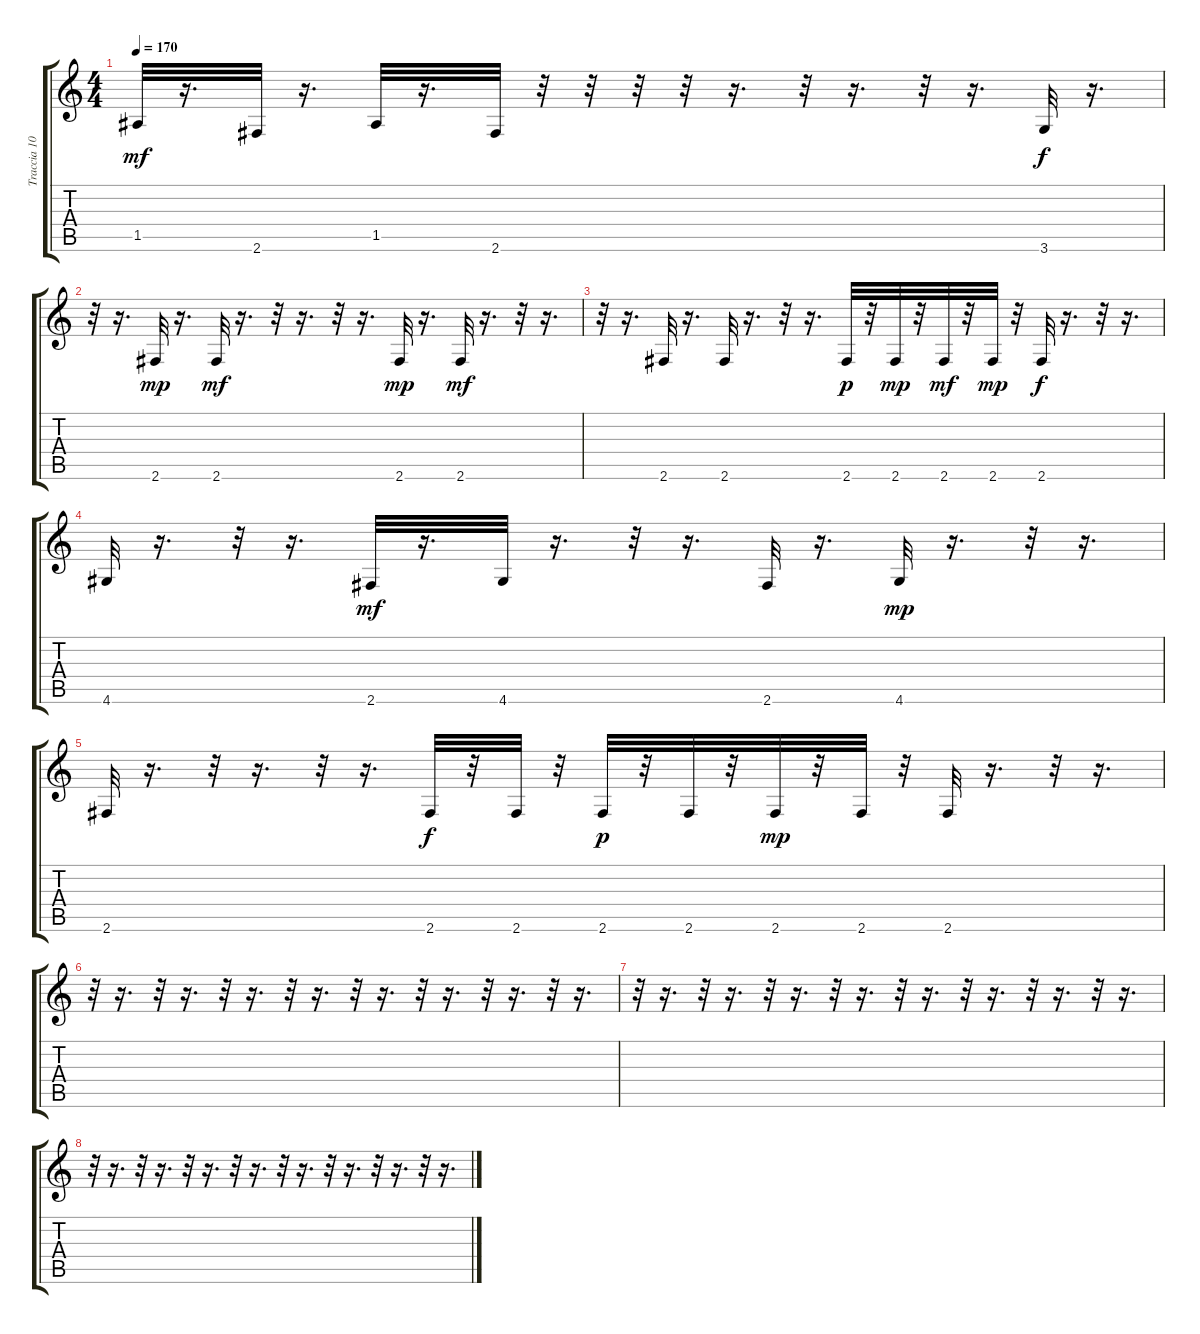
\track ("Traccia 10" "Traccia 10") {instrument acousticguitarsteel}
\staff {score tabs}
\tuning (E4 B3 G3 D3 A2 E2) {hide}
\ts (4 4)
\tempo 170
\clef g2
\ks c
1.5.32{dy mf} r.16{d} 2.6.32 r.16{d} 1.5.32 r.16{d} 2.6.32 r.32 r.32 r.32 r.32 r.16{d} r.32 r.16{d} r.32 r.16{d} 3.6.32{dy f} r.16{d} |
r.32 r.16{d} 2.6.32{dy mp} r.16{d} 2.6.32{dy mf} r.16{d} r.32 r.16{d} r.32 r.16{d} 2.6.32{dy mp} r.16{d} 2.6.32{dy mf} r.16{d} r.32 r.16{d} |
r.32 r.16{d} 2.6.32 r.16{d} 2.6.32 r.16{d} r.32 r.16{d} 2.6.32{dy p} r.32 2.6.32{dy mp} r.32 2.6.32{dy mf} r.32 2.6.32{dy mp} r.32 2.6.32{dy f} r.16{d} r.32 r.16{d} |
4.6.32 r.16{d} r.32 r.16{d} 2.6.32{dy mf} r.16{d} 4.6.32 r.16{d} r.32 r.16{d} 2.6.32 r.16{d} 4.6.32{dy mp} r.16{d} r.32 r.16{d} |
2.6.32 r.16{d} r.32 r.16{d} r.32 r.16{d} 2.6.32{dy f} r.32 2.6.32 r.32 2.6.32{dy p} r.32 2.6.32 r.32 2.6.32{dy mp} r.32 2.6.32 r.32 2.6.32 r.16{d} r.32 r.16{d} |
r.32 r.16{d} r.32 r.16{d} r.32 r.16{d} r.32 r.16{d} r.32 r.16{d} r.32 r.16{d} r.32 r.16{d} r.32 r.16{d} |
r.32 r.16{d} r.32 r.16{d} r.32 r.16{d} r.32 r.16{d} r.32 r.16{d} r.32 r.16{d} r.32 r.16{d} r.32 r.16{d} |
r.32 r.16{d} r.32 r.16{d} r.32 r.16{d} r.32 r.16{d} r.32 r.16{d} r.32 r.16{d} r.32 r.16{d} r.32 r.16{d}
